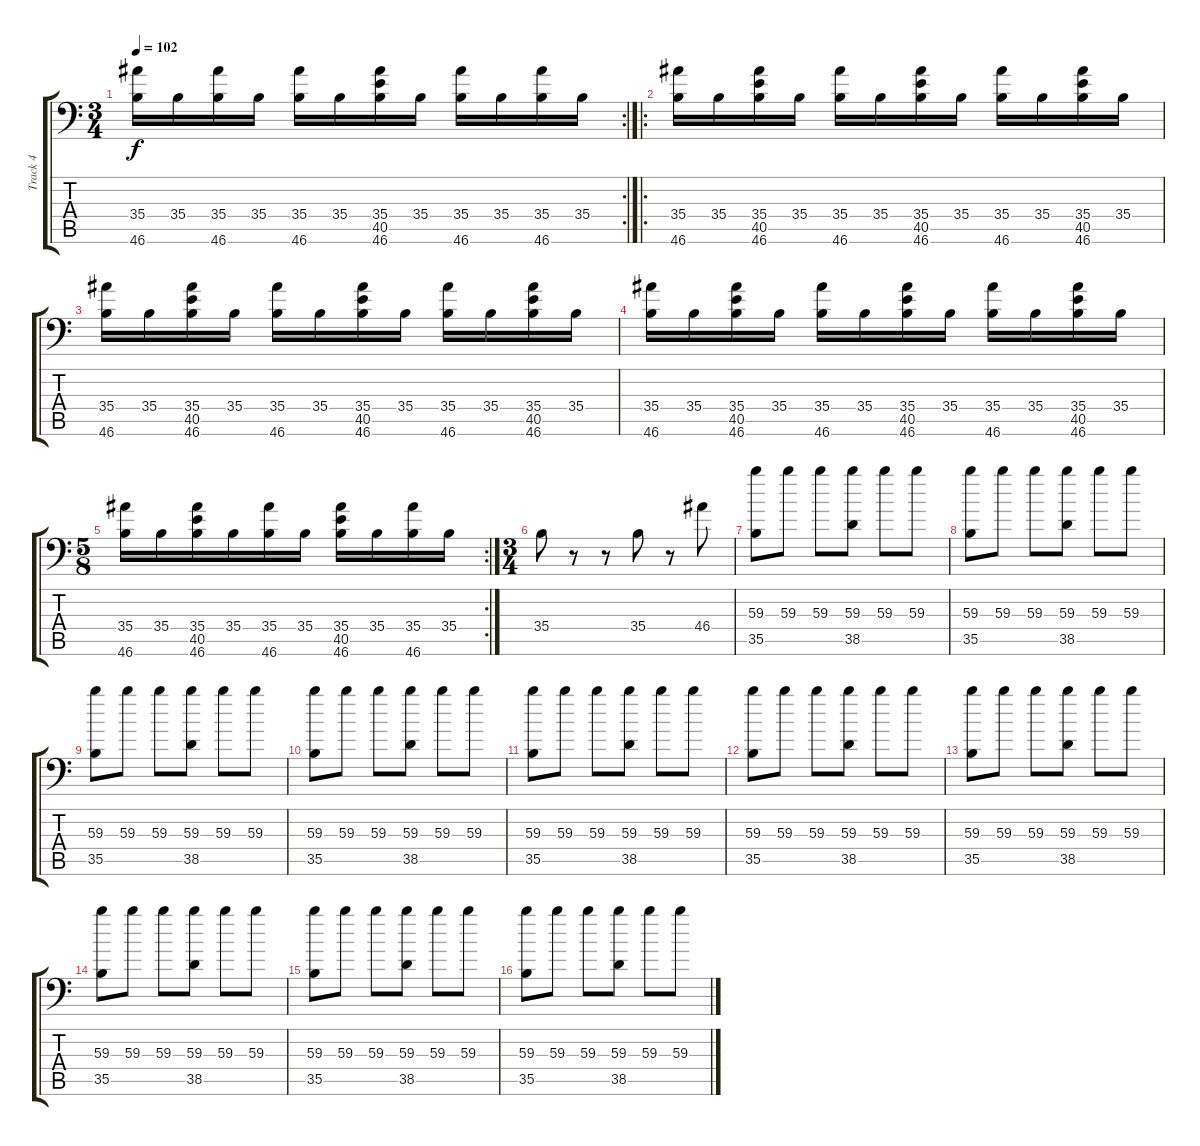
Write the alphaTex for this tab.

\track ("Track 4" "Track 4") {instrument acousticgrandpiano}
\staff {score tabs}
\tuning (C-1 C-1 C-1 C-1 C-1 C-1) {hide}
\rc 2
\ts (3 4)
\tempo 102
\clef f4
\ks c
(35.4 46.6).16{dy f} 35.4.16 (35.4 46.6).16 35.4.16 (35.4 46.6).16 35.4.16 (35.4 40.5 46.6).16 35.4.16 (35.4 46.6).16 35.4.16 (35.4 46.6).16 35.4.16 |
\ro
(35.4 46.6).16 35.4.16 (35.4 40.5 46.6).16 35.4.16 (35.4 46.6).16 35.4.16 (35.4 40.5 46.6).16 35.4.16 (35.4 46.6).16 35.4.16 (35.4 40.5 46.6).16 35.4.16 |
(35.4 46.6).16 35.4.16 (35.4 40.5 46.6).16 35.4.16 (35.4 46.6).16 35.4.16 (35.4 40.5 46.6).16 35.4.16 (35.4 46.6).16 35.4.16 (35.4 40.5 46.6).16 35.4.16 |
(35.4 46.6).16 35.4.16 (35.4 40.5 46.6).16 35.4.16 (35.4 46.6).16 35.4.16 (35.4 40.5 46.6).16 35.4.16 (35.4 46.6).16 35.4.16 (35.4 40.5 46.6).16 35.4.16 |
\rc 2
\ts (5 8)
(35.4 46.6).16 35.4.16 (35.4 40.5 46.6).16 35.4.16 (35.4 46.6).16 35.4.16 (35.4 40.5 46.6).16 35.4.16 (35.4 46.6).16 35.4.16 |
\ts (3 4)
35.4.8 r.8 r.8 35.4.8 r.8 46.4.8 |
(59.3 35.5).8 59.3.8 59.3.8 (59.3 38.5).8 59.3.8 59.3.8 |
(59.3 35.5).8 59.3.8 59.3.8 (59.3 38.5).8 59.3.8 59.3.8 |
(59.3 35.5).8 59.3.8 59.3.8 (59.3 38.5).8 59.3.8 59.3.8 |
(59.3 35.5).8 59.3.8 59.3.8 (59.3 38.5).8 59.3.8 59.3.8 |
(59.3 35.5).8 59.3.8 59.3.8 (59.3 38.5).8 59.3.8 59.3.8 |
(59.3 35.5).8 59.3.8 59.3.8 (59.3 38.5).8 59.3.8 59.3.8 |
(59.3 35.5).8 59.3.8 59.3.8 (59.3 38.5).8 59.3.8 59.3.8 |
(59.3 35.5).8 59.3.8 59.3.8 (59.3 38.5).8 59.3.8 59.3.8 |
(59.3 35.5).8 59.3.8 59.3.8 (59.3 38.5).8 59.3.8 59.3.8 |
(59.3 35.5).8 59.3.8 59.3.8 (59.3 38.5).8 59.3.8 59.3.8
